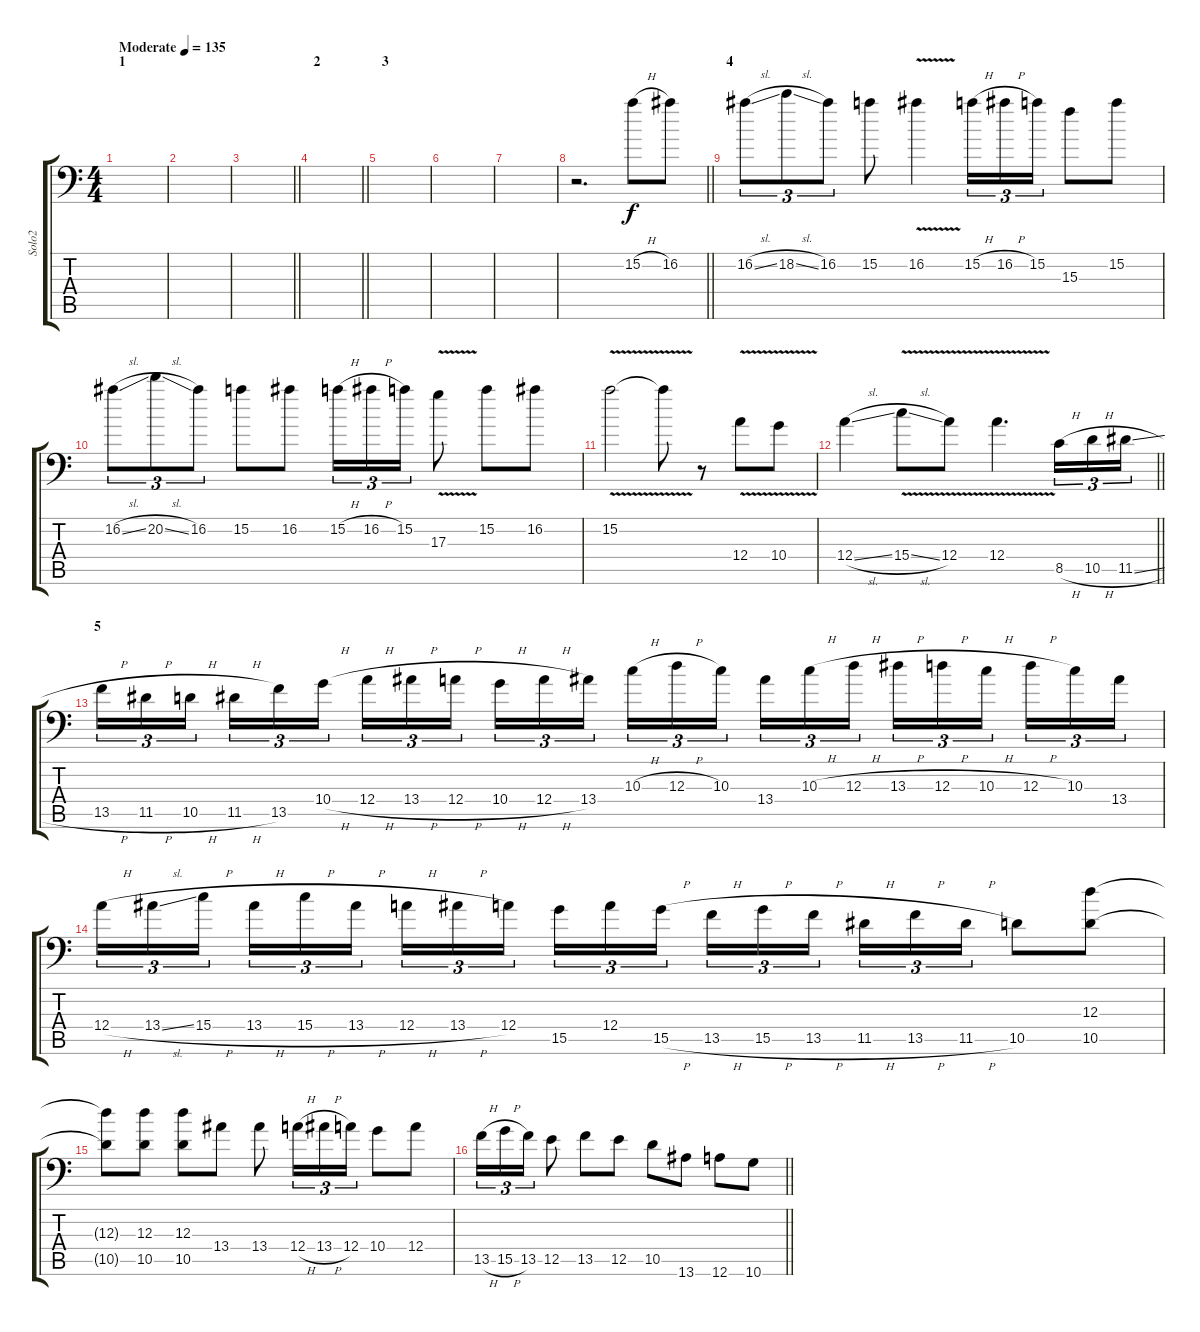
\track ("Solo2" "Solo2") {instrument distortionguitar}
\staff {score tabs}
\tuning (B3 Gb3 D3 A2 E2 A1) {hide}
\ts (4 4)
\section ("" "1")
\tempo (135 "Moderate")
\clef f4
\ks c
|
|
\barLineRight lightlight
|
\section ("" "2")
\barLineRight lightlight
|
\section ("" "3")
|
|
|
\barLineRight lightlight
r.2{d} 15.2{h}.8 16.2.8 |
\section ("" "4")
16.2{sl}.8{tu (3 2) dy f} 18.2{sl}.8{tu (3 2)} 16.2.8{tu (3 2)} 15.2.8 16.2{v}.4 15.2{h}.16{tu (3 2)} 16.2{h}.16{tu (3 2)} 15.2.16{tu (3 2)} 15.3.8 15.2.8 |
16.2{sl}.8{tu (3 2)} 20.2{sl}.8{tu (3 2)} 16.2.8{tu (3 2)} 15.2.8 16.2.8 15.2{h}.16{tu (3 2)} 16.2{h}.16{tu (3 2)} 15.2.16{tu (3 2)} 17.3{v}.8 15.2.8 16.2.8 |
15.2{v}.2 15.2{t}.8 r.8 12.4{v}.8 10.4{v}.8 |
\barLineRight lightlight
12.4{sl}.4 15.4{v sl}.8 12.4{v}.8 12.4{v}.4{d} 8.5{h}.16{tu (3 2)} 10.5{h}.16{tu (3 2)} 11.5{sl}.16{tu (3 2)} |
\section ("" "5")
13.5{h}.16{tu (3 2)} 11.5{h}.16{tu (3 2)} 10.5{h}.16{tu (3 2) beam splitsecondary} 11.5{h}.16{tu (3 2)} 13.5.16{tu (3 2)} 10.4{h}.16{tu (3 2)} 12.4{h}.16{tu (3 2)} 13.4{h}.16{tu (3 2)} 12.4{h}.16{tu (3 2) beam splitsecondary} 10.4{h}.16{tu (3 2)} 12.4{h}.16{tu (3 2)} 13.4.16{tu (3 2)} 10.3{h}.16{tu (3 2)} 12.3{h}.16{tu (3 2)} 10.3.16{tu (3 2) beam splitsecondary} 13.4.16{tu (3 2)} 10.3{h}.16{tu (3 2)} 12.3{h}.16{tu (3 2)} 13.3{h}.16{tu (3 2)} 12.3{h}.16{tu (3 2)} 10.3{h}.16{tu (3 2) beam splitsecondary} 12.3{h}.16{tu (3 2)} 10.3.16{tu (3 2)} 13.4.16{tu (3 2)} |
12.4{h}.16{tu (3 2)} 13.4{sl}.16{tu (3 2)} 15.4{h}.16{tu (3 2) beam splitsecondary} 13.4{h}.16{tu (3 2)} 15.4{h}.16{tu (3 2)} 13.4{h}.16{tu (3 2)} 12.4{h}.16{tu (3 2)} 13.4{h}.16{tu (3 2)} 12.4.16{tu (3 2) beam splitsecondary} 15.5.16{tu (3 2)} 12.4.16{tu (3 2)} 15.5{h}.16{tu (3 2)} 13.5{h}.16{tu (3 2)} 15.5{h}.16{tu (3 2)} 13.5{h}.16{tu (3 2) beam splitsecondary} 11.5{h}.16{tu (3 2)} 13.5{h}.16{tu (3 2)} 11.5{h}.16{tu (3 2)} 10.5.8 (12.3 10.5).8 |
(12.3{t} 10.5{t}).8 (12.3 10.5).8 (12.3 10.5).8 13.4.8 13.4.8 12.4{h}.16{tu (3 2)} 13.4{h}.16{tu (3 2)} 12.4.16{tu (3 2)} 10.4.8 12.4.8 |
\barLineRight lightlight
13.5{h}.16{tu (3 2)} 15.5{h}.16{tu (3 2)} 13.5.16{tu (3 2)} 12.5.8 13.5.8 12.5.8 10.5.8 13.6.8 12.6.8 10.6.8
